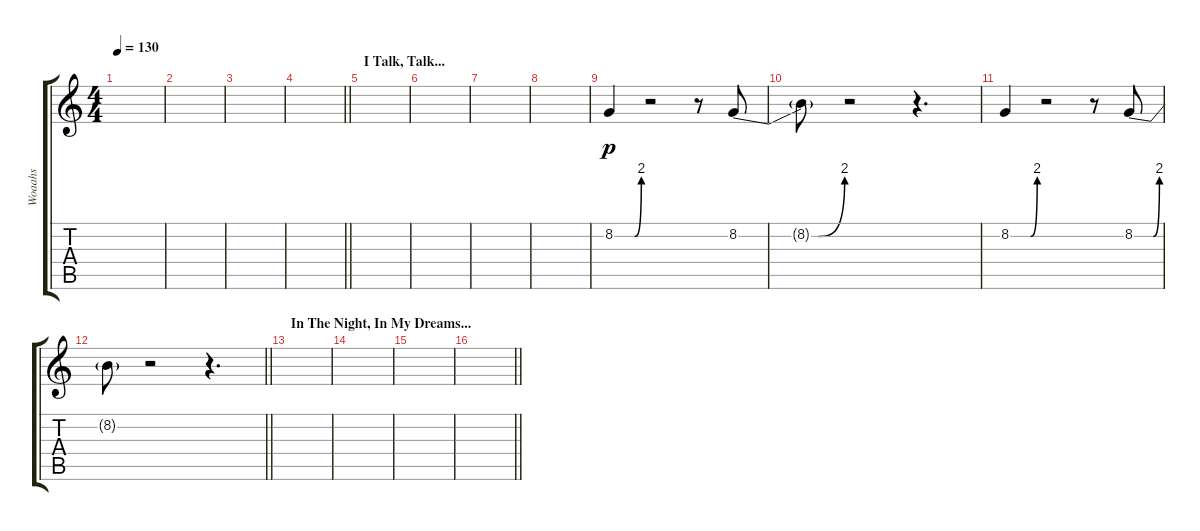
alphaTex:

\track ("Woaahs" "Woaahs") {instrument lead6voice}
\staff {score tabs}
\tuning (E4 B3 G3 D3 A2 E2) {hide}
\ts (4 4)
\tempo 130
\clef g2
\ks c
|
|
|
\barLineRight lightlight
|
\section ("" "I Talk, Talk...")
|
|
|
|
8.2{be (custom 0 0 16 0 30 0 45 0 60 8)}.4{dy p} r.2 r.8 8.2{be (custom 0 0 16 0 30 0 45 0 60 8)}.8 |
8.2{t}.8 r.2 r.4{d} |
8.2{be (custom 0 0 16 0 30 0 45 0 60 8)}.4 r.2 r.8 8.2{be (custom 0 0 16 0 30 0 45 0 60 8)}.8 |
\barLineRight lightlight
8.2{t}.8 r.2 r.4{d} |
\section ("" "In The Night, In My Dreams...")
|
|
|
\barLineRight lightlight
